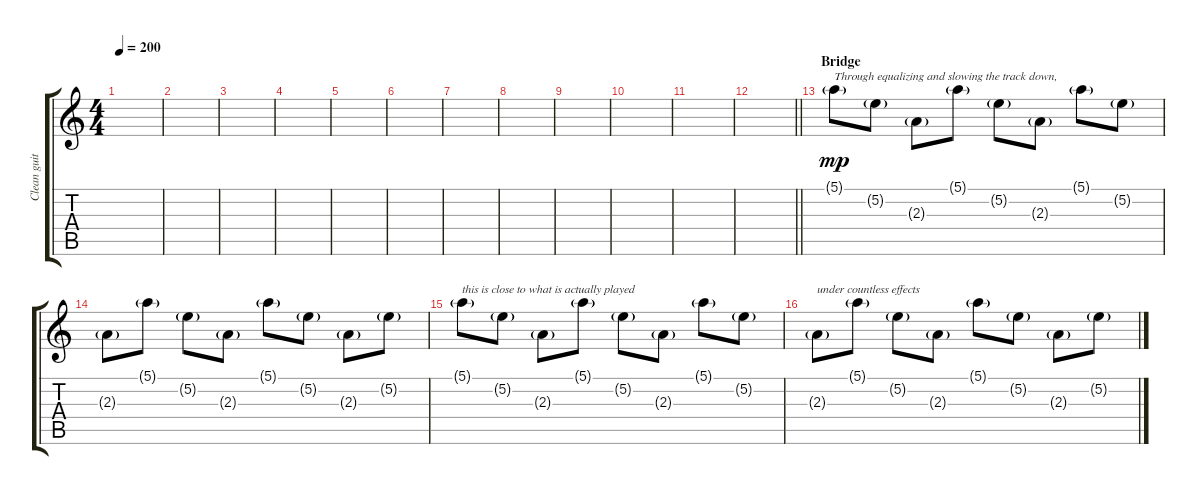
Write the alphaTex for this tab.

\track ("Clean guitar w effects" "Clean guit") {instrument electricguitarclean}
\staff {score tabs}
\tuning (E4 B3 G3 D3 A2 E2) {hide}
\ts (4 4)
\tempo 200
\clef g2
\ks c
|
|
|
|
|
|
|
|
|
|
|
\barLineRight lightlight
|
\section ("" "Bridge")
5.1{g}.8{txt "Through equalizing and slowing the track down," dy mp volume 9 instrument electricguitarmuted} 5.2{g}.8 2.3{g}.8 5.1{g}.8 5.2{g}.8 2.3{g}.8 5.1{g}.8 5.2{g}.8 |
2.3{g}.8 5.1{g}.8 5.2{g}.8 2.3{g}.8 5.1{g}.8 5.2{g}.8 2.3{g}.8 5.2{g}.8 |
5.1{g}.8{txt "this is close to what is actually played"} 5.2{g}.8 2.3{g}.8 5.1{g}.8 5.2{g}.8 2.3{g}.8 5.1{g}.8 5.2{g}.8 |
2.3{g}.8{txt "under countless effects"} 5.1{g}.8 5.2{g}.8 2.3{g}.8 5.1{g}.8 5.2{g}.8 2.3{g}.8 5.2{g}.8
